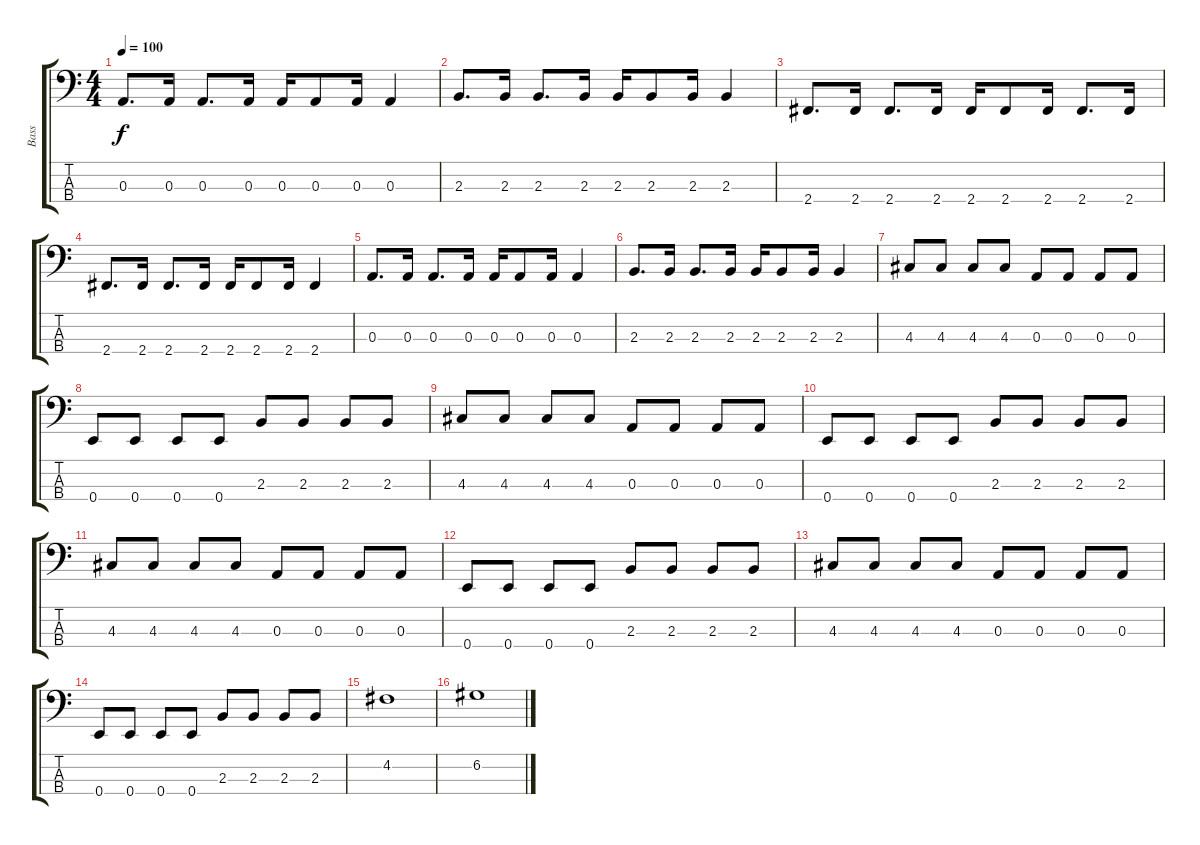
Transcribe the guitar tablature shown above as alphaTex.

\track ("Bass" "Bass") {instrument electricbassfinger}
\staff {score tabs}
\tuning (G2 D2 A1 E1) {hide}
\ts (4 4)
\tempo 100
\clef f4
\ks c
0.3.8{d dy f} 0.3.16 0.3.8{d} 0.3.16 0.3.16 0.3.8 0.3.16 0.3.4 |
2.3.8{d} 2.3.16 2.3.8{d} 2.3.16 2.3.16 2.3.8 2.3.16 2.3.4 |
2.4.8{d} 2.4.16 2.4.8{d} 2.4.16 2.4.16 2.4.8 2.4.16 2.4.8{d} 2.4.16 |
2.4.8{d} 2.4.16 2.4.8{d} 2.4.16 2.4.16 2.4.8 2.4.16 2.4.4 |
0.3.8{d} 0.3.16 0.3.8{d} 0.3.16 0.3.16 0.3.8 0.3.16 0.3.4 |
2.3.8{d} 2.3.16 2.3.8{d} 2.3.16 2.3.16 2.3.8 2.3.16 2.3.4 |
4.3.8 4.3.8 4.3.8 4.3.8 0.3.8 0.3.8 0.3.8 0.3.8 |
0.4.8 0.4.8 0.4.8 0.4.8 2.3.8 2.3.8 2.3.8 2.3.8 |
4.3.8 4.3.8 4.3.8 4.3.8 0.3.8 0.3.8 0.3.8 0.3.8 |
0.4.8{txt ""} 0.4.8 0.4.8 0.4.8 2.3.8 2.3.8 2.3.8 2.3.8 |
4.3.8 4.3.8 4.3.8 4.3.8 0.3.8 0.3.8 0.3.8 0.3.8 |
0.4.8 0.4.8 0.4.8 0.4.8 2.3.8 2.3.8 2.3.8 2.3.8 |
4.3.8 4.3.8 4.3.8 4.3.8 0.3.8 0.3.8 0.3.8 0.3.8 |
0.4.8 0.4.8 0.4.8 0.4.8 2.3.8 2.3.8 2.3.8 2.3.8 |
4.2.1 |
6.2.1
